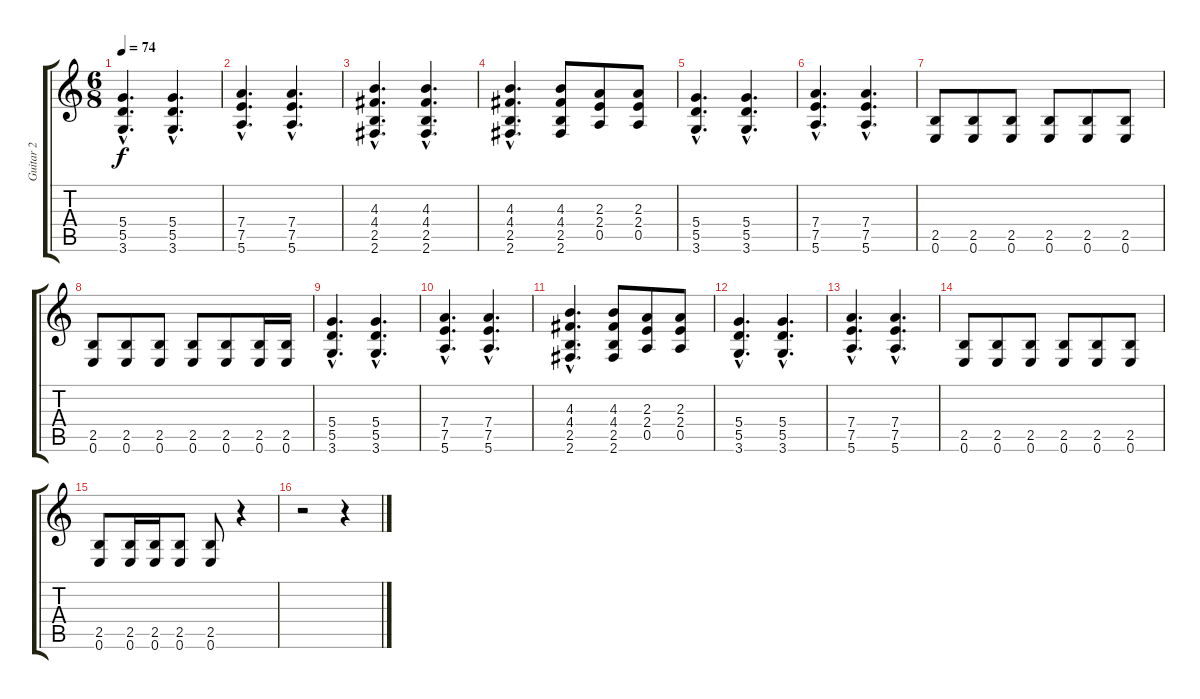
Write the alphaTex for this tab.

\track ("Guitar 2" "Guitar 2") {instrument distortionguitar}
\staff {score tabs}
\tuning (E4 B3 G3 D3 A2 E2) {hide}
\ts (6 8)
\tempo 74
\clef g2
\ks c
(5.4{hac} 5.5{hac} 3.6{hac}).4{d dy f} (5.4{hac} 5.5{hac} 3.6{hac}).4{d} |
(7.4{hac} 7.5{hac} 5.6{hac}).4{d} (7.4{hac} 7.5{hac} 5.6{hac}).4{d} |
(4.3{hac} 4.4{hac} 2.5{hac} 2.6{hac}).4{d} (4.3{hac} 4.4{hac} 2.5{hac} 2.6{hac}).4{d} |
(4.3{hac} 4.4{hac} 2.5{hac} 2.6{hac}).4{d} (4.3 4.4 2.5 2.6).8 (2.3 2.4 0.5).8 (2.3 2.4 0.5).8 |
(5.4{hac} 5.5{hac} 3.6{hac}).4{d} (5.4{hac} 5.5{hac} 3.6{hac}).4{d} |
(7.4{hac} 7.5{hac} 5.6{hac}).4{d} (7.4{hac} 7.5{hac} 5.6{hac}).4{d} |
(2.5 0.6).8 (2.5 0.6).8 (2.5 0.6).8 (2.5 0.6).8 (2.5 0.6).8 (2.5 0.6).8 |
(2.5 0.6).8 (2.5 0.6).8 (2.5 0.6).8 (2.5 0.6).8 (2.5 0.6).8 (2.5 0.6).16 (2.5 0.6).16 |
(5.4{hac} 5.5{hac} 3.6{hac}).4{d} (5.4{hac} 5.5{hac} 3.6{hac}).4{d} |
(7.4{hac} 7.5{hac} 5.6{hac}).4{d} (7.4{hac} 7.5{hac} 5.6{hac}).4{d} |
(4.3{hac} 4.4{hac} 2.5{hac} 2.6{hac}).4{d} (4.3 4.4 2.5 2.6).8 (2.3 2.4 0.5).8 (2.3 2.4 0.5).8 |
(5.4{hac} 5.5{hac} 3.6{hac}).4{d} (5.4{hac} 5.5{hac} 3.6{hac}).4{d} |
(7.4{hac} 7.5{hac} 5.6{hac}).4{d} (7.4{hac} 7.5{hac} 5.6{hac}).4{d} |
(2.5 0.6).8 (2.5 0.6).8 (2.5 0.6).8 (2.5 0.6).8 (2.5 0.6).8 (2.5 0.6).8 |
(2.5 0.6).8 (2.5 0.6).16 (2.5 0.6).16 (2.5 0.6).8 (2.5 0.6).8 r.4 |
r.2 r.4
